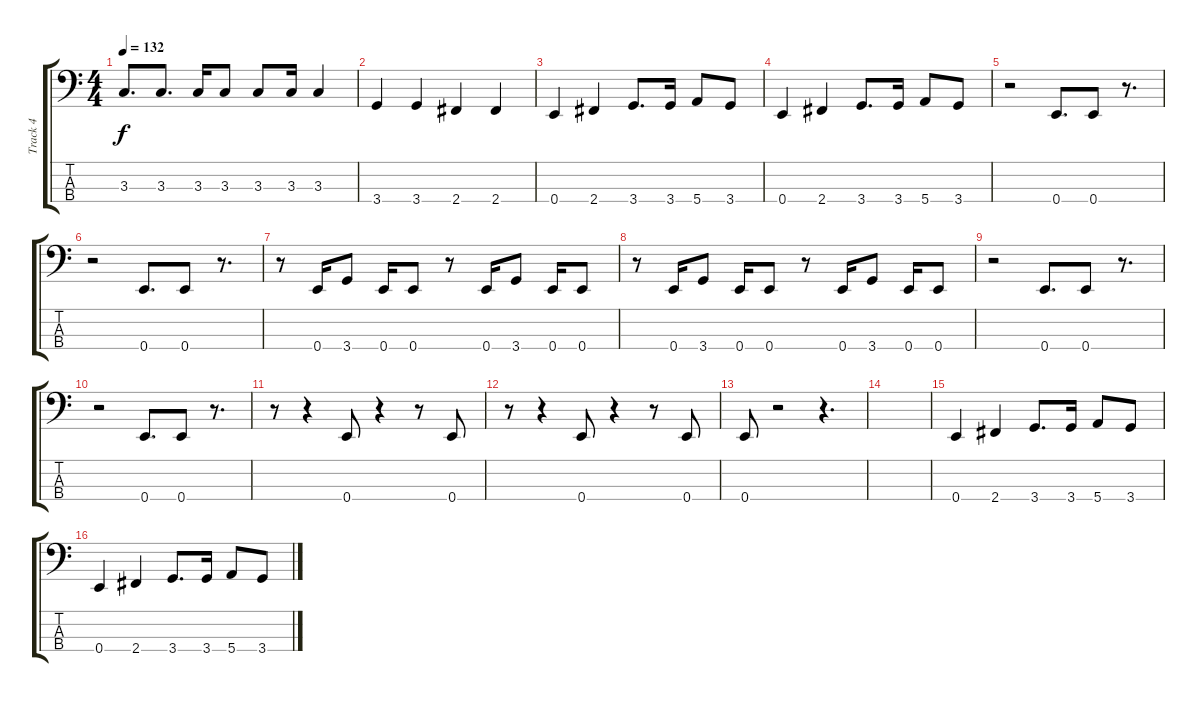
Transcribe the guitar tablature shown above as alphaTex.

\track ("Track 4" "Track 4") {instrument electricbasspick}
\staff {score tabs}
\tuning (G2 D2 A1 E1) {hide}
\ts (4 4)
\tempo 132
\clef f4
\ks c
3.3.8{d dy f} 3.3.8{d} 3.3.16 3.3.8 3.3.8 3.3.16 3.3.4 |
3.4.4 3.4.4 2.4.4 2.4.4 |
0.4.4 2.4.4 3.4.8{d} 3.4.16 5.4.8 3.4.8 |
0.4.4 2.4.4 3.4.8{d} 3.4.16 5.4.8 3.4.8 |
r.2 0.4.8{d} 0.4.8 r.8{d} |
r.2 0.4.8{d} 0.4.8 r.8{d} |
r.8 0.4.16 3.4.8 0.4.16 0.4.8 r.8 0.4.16 3.4.8 0.4.16 0.4.8 |
r.8 0.4.16 3.4.8 0.4.16 0.4.8 r.8 0.4.16 3.4.8 0.4.16 0.4.8 |
r.2 0.4.8{d} 0.4.8 r.8{d} |
r.2 0.4.8{d} 0.4.8 r.8{d} |
r.8 r.4 0.4.8 r.4 r.8 0.4.8 |
r.8 r.4 0.4.8 r.4 r.8 0.4.8 |
0.4.8 r.2 r.4{d} |
|
0.4.4 2.4.4 3.4.8{d} 3.4.16 5.4.8 3.4.8 |
0.4.4 2.4.4 3.4.8{d} 3.4.16 5.4.8 3.4.8
